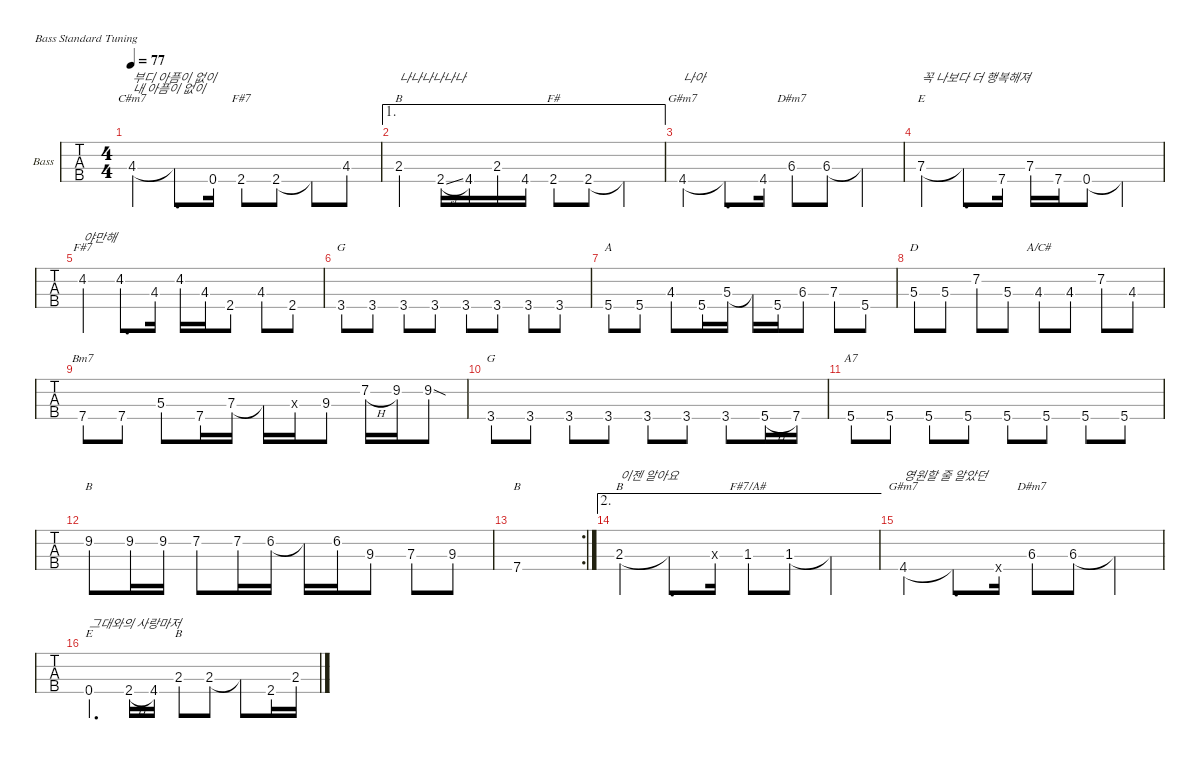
\defaultSystemsLayout 4
\hideDynamics
\bracketExtendMode nobrackets
\firstSystemTrackNameOrientation horizontal
\track ("Electric Bass" "Bass") {defaultSystemsLayout 4 instrument electricbassfinger}
\staff {tabs}
\tuning (G2 D2 A1 E1)
\chord ("B" x x 2 x) {showdiagram false showfingering false}
\chord ("B" x x x 7) {firstfret 7 showdiagram false showfingering false}
\chord ("E" x x 7 x) {firstfret 7 showdiagram false showfingering false}
\chord ("B" x 9 x x) {firstfret 9 showdiagram false showfingering false}
\chord ("G#m7" x x x 4) {showdiagram false showfingering false}
\chord ("D#m7" x x 6 x) {firstfret 6 showdiagram false showfingering false}
\chord ("F#" x x x 2) {showdiagram false showfingering false}
\chord ("C#m7" x x 4 x) {showdiagram false showfingering false}
\chord ("F#7" x x x 2) {showdiagram false showfingering false}
\chord ("F#7" x 4 x x) {showdiagram false showfingering false}
\chord ("G" x x x 3) {showdiagram false showfingering false}
\chord ("A" x x x 5) {showdiagram false showfingering false}
\chord ("D" x x 5 x) {showdiagram false showfingering false}
\chord ("A/C#" x x 4 x) {showdiagram false showfingering false}
\chord ("Bm7" x x x 7) {firstfret 7 showdiagram false showfingering false}
\chord ("A7" x x x 5) {showdiagram false showfingering false}
\chord ("F#7/A#" x x 1 x) {showdiagram false showfingering false}
\chord ("E" x x x 0) {showdiagram false showfingering false}
\ts (4 4)
\tempo 77
\clef f4
\ks c
4.3{acc #}.4{ch "C#m7" txt "부디 아픔이 없이\n내 아픔이 없이" dy mf} 4.3{t acc #}.8{d} 0.4.16 2.4{st acc #}.8{ch "F#7"} 2.4{acc #}.8 2.4{t acc #}.8 4.3{acc #}.8 |
\ae 1
2.3.4{ch "B" txt "나나나나나나"} 2.4{sl acc #}.16 4.4{acc #}.16 2.3.16 4.4{acc #}.16 2.4{st acc #}.8{ch "F#"} 2.4{acc #}.8 2.4{t acc #}.4 |
4.4{acc #}.4{ch "G#m7" txt "나아"} 4.4{t acc #}.8{d} 4.4{acc #}.16 6.3{st acc #}.8{ch "D#m7"} 6.3{acc #}.8 6.3{t acc #}.4 |
7.3.4{ch "E" txt "꼭 나보다 더 행복해져"} 7.3{t}.8{d} 7.4.16 7.3.16 7.4.16 0.4.8 0.4{t}.4 |
4.2{acc #}.4{ch "F#7" txt "야만해"} 4.2{acc #}.8{d} 4.3{acc #}.16 4.2{acc #}.16 4.3{acc #}.16 2.4{acc #}.8 4.3{acc #}.8 2.4{acc #}.8 |
3.4{st}.8{ch "G"} 3.4{st}.8 3.4{st}.8 3.4{st}.8 3.4{st}.8 3.4{st}.8 3.4{st}.8 3.4{st}.8 |
5.4{st}.8{ch "A"} 5.4.8 4.3{acc #}.8 5.4.16 5.3.16 5.3{t}.16 5.4.16 6.3{acc #}.8 7.3.8 5.4.8 |
5.3{st}.8{ch "D"} 5.3.8 7.2.8 5.3.8 4.3{st acc #}.8{ch "A/C#"} 4.3{acc #}.8 7.2.8 4.3{acc #}.8 |
7.4{st}.8{ch "Bm7"} 7.4.8 5.3.8 7.4.16 7.3.16 7.3{t}.16 0.3{x}.16 9.3{acc #}.8 7.2{h}.16 9.2.16 9.2{sod}.8 |
3.4{st}.8{ch "G"} 3.4{st}.8 3.4{st}.8 3.4{st}.8 3.4{st}.8 3.4{st}.8 3.4{st}.8 5.4{h}.16 7.4.16 |
5.4{st}.8{ch "A7"} 5.4{st}.8 5.4{st}.8 5.4{st}.8 5.4{st}.8 5.4{st}.8 5.4{st}.8 5.4{st}.8 |
9.2.8{ch "B"} 9.2.16 9.2.16 7.2.8 7.2.16 6.2{acc #}.16 6.2{t acc #}.16 6.2{acc #}.16 9.3{acc #}.8 7.3.8 9.3{acc #}.8 |
\rc 2
7.4.1{ch "B"} |
\ae 2
2.3.4{ch "B" txt "이젠 알아요"} 2.3{t}.8{d} 0.3{x}.16 1.3{st acc #}.8{ch "F#7/A#"} 1.3{acc #}.8 1.3{t acc #}.4 |
4.4{acc #}.4{ch "G#m7" txt "영원할 줄 알았던"} 4.4{t acc #}.8{d} 0.4{x}.16 6.3{st acc #}.8{ch "D#m7"} 6.3{acc #}.8 6.3{t acc #}.4 |
0.4.4{d ch "E" txt "그대와의 사랑마저"} 2.4{h acc #}.16 4.4{acc #}.16 2.3{st}.8{ch "B"} 2.3.8 2.3{t}.8 2.4{acc #}.16 2.3.16
